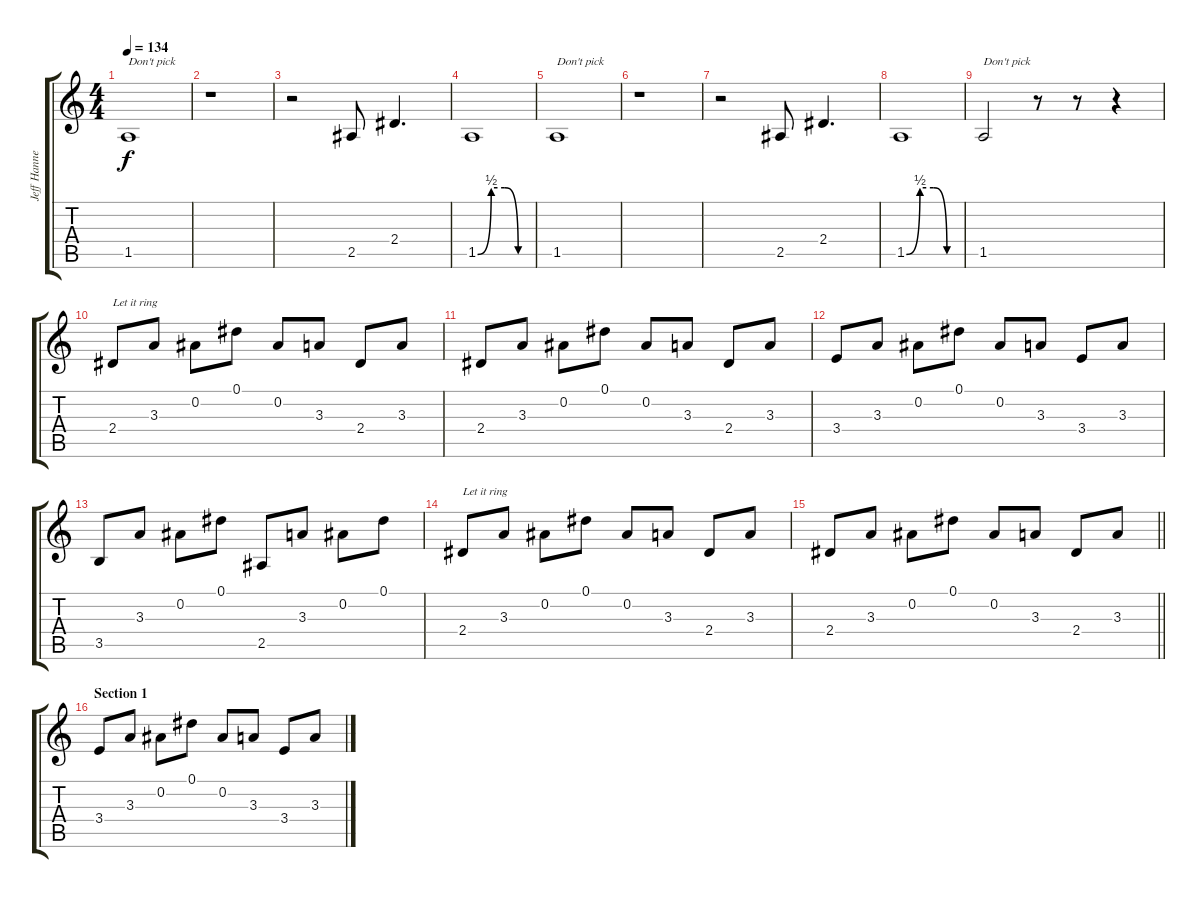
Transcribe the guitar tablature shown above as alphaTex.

\track ("Jeff Hanneman" "Jeff Hanne") {instrument distortionguitar}
\staff {score tabs}
\tuning (Eb4 Bb3 Gb3 Db3 Ab2 Eb2) {hide}
\ts (4 4)
\tempo 134
\clef g2
\ks c
1.5.1{txt "Don't pick" dy f} |
r.1 |
r.2 2.5.8 2.4.4{d} |
1.5{be (custom 0 0 15 2 30 2 45 0 60 0)}.1 |
1.5.1{txt "Don't pick"} |
r.1 |
r.2 2.5.8 2.4.4{d} |
1.5{be (custom 0 0 15 2 30 2 45 0 60 0)}.1 |
1.5.2{txt "Don't pick"} r.8 r.8 r.4 |
2.4.8{txt "Let it ring"} 3.3.8 0.2.8 0.1.8 0.2.8 3.3.8 2.4.8 3.3.8 |
2.4.8 3.3.8 0.2.8 0.1.8 0.2.8 3.3.8 2.4.8 3.3.8 |
3.4.8 3.3.8 0.2.8 0.1.8 0.2.8 3.3.8 3.4.8 3.3.8 |
3.5.8 3.3.8 0.2.8 0.1.8 2.5.8 3.3.8 0.2.8 0.1.8 |
2.4.8{txt "Let it ring"} 3.3.8 0.2.8 0.1.8 0.2.8 3.3.8 2.4.8 3.3.8 |
\barLineRight lightlight
2.4.8 3.3.8 0.2.8 0.1.8 0.2.8 3.3.8 2.4.8 3.3.8 |
\section ("" "Section 1")
3.4.8 3.3.8 0.2.8 0.1.8 0.2.8 3.3.8 3.4.8 3.3.8
